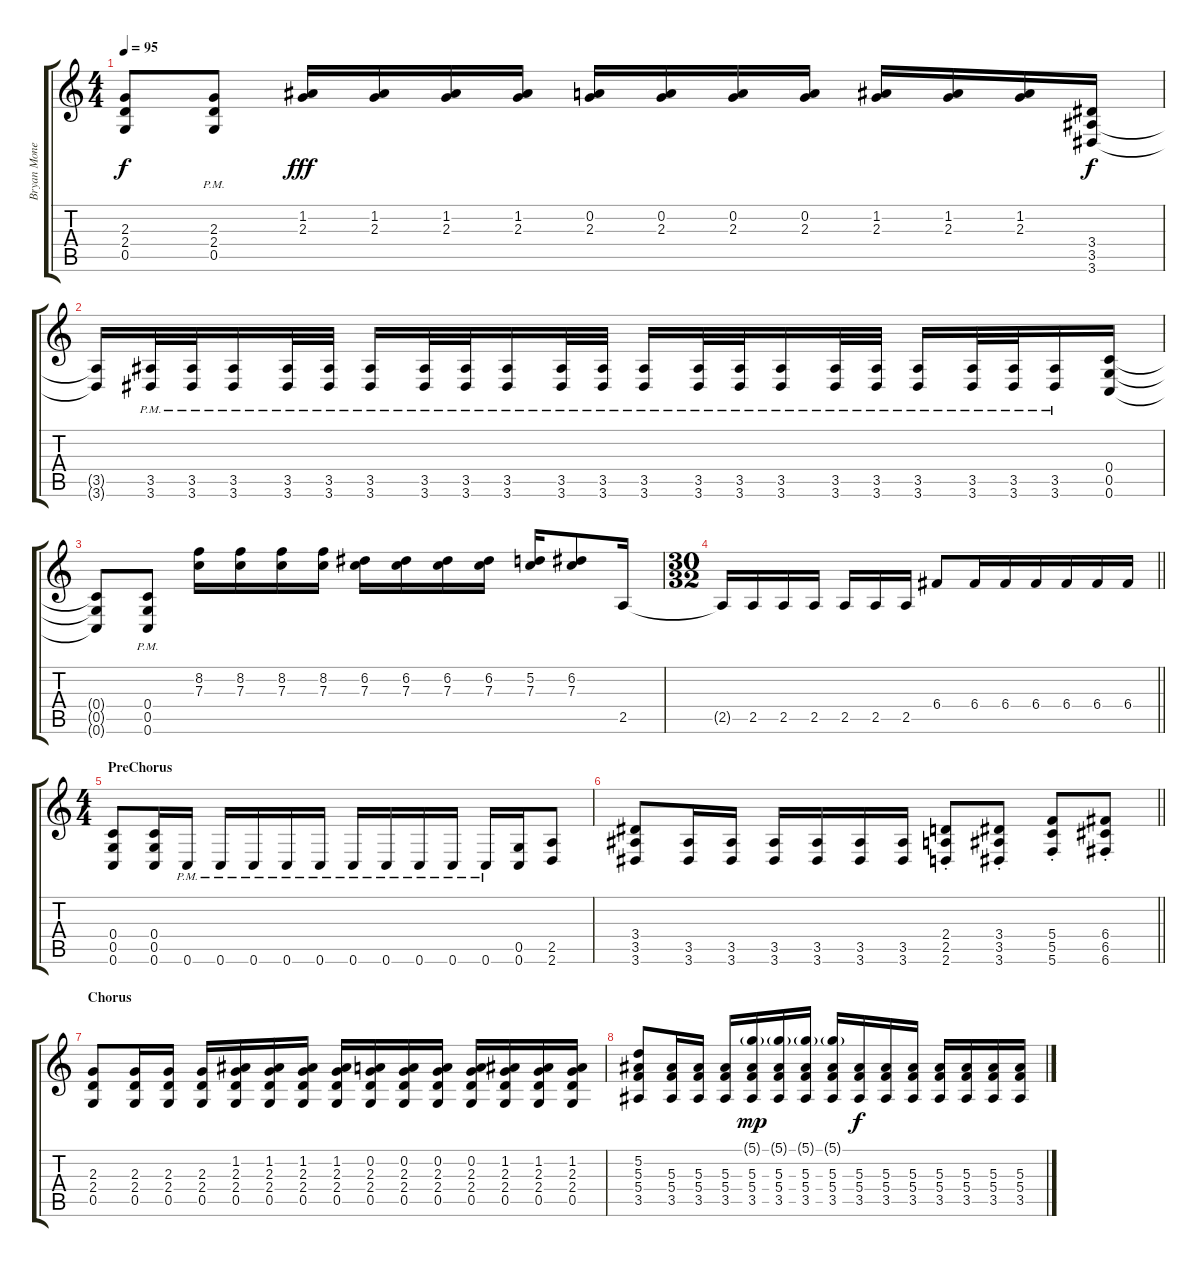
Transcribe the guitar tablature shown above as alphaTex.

\track ("Bryan Money (Gtr.1)" "Bryan Mone") {instrument distortionguitar}
\staff {score tabs}
\tuning (D4 A3 F3 C3 G2 C2) {hide}
\ts (4 4)
\tempo 95
\clef g2
\ks c
(2.3 2.4 0.5).8{dy f} (2.3{pm} 2.4{pm} 0.5{pm}).8 (1.2 2.3).16{dy fff} (1.2 2.3).16 (1.2 2.3).16 (1.2 2.3).16 (0.2 2.3).16 (0.2 2.3).16 (0.2 2.3).16 (0.2 2.3).16 (1.2 2.3).16 (1.2 2.3).16 (1.2 2.3).16 (3.4 3.5 3.6).16{dy f} |
(3.5{t} 3.6{t}).16 (3.5{pm} 3.6{pm}).32 (3.5{pm} 3.6{pm}).32 (3.5{pm} 3.6{pm}).16 (3.5{pm} 3.6{pm}).32 (3.5{pm} 3.6{pm}).32 (3.5{pm} 3.6{pm}).16 (3.5{pm} 3.6{pm}).32 (3.5{pm} 3.6{pm}).32 (3.5{pm} 3.6{pm}).16 (3.5{pm} 3.6{pm}).32 (3.5{pm} 3.6{pm}).32 (3.5{pm} 3.6{pm}).16 (3.5{pm} 3.6{pm}).32 (3.5{pm} 3.6{pm}).32 (3.5{pm} 3.6{pm}).16 (3.5{pm} 3.6{pm}).32 (3.5{pm} 3.6{pm}).32 (3.5{pm} 3.6{pm}).16 (3.5{pm} 3.6{pm}).32 (3.5{pm} 3.6{pm}).32 (3.5{pm} 3.6{pm}).16 (0.4 0.5 0.6).16 |
(0.4{t} 0.5{t} 0.6{t}).8 (0.4{pm} 0.5{pm} 0.6{pm}).8 (8.2 7.3).16 (8.2 7.3).16 (8.2 7.3).16 (8.2 7.3).16 (6.2 7.3).16 (6.2 7.3).16 (6.2 7.3).16 (6.2 7.3).16 (5.2 7.3).16 (6.2 7.3).8 2.5.16 |
\ts (30 32)
\barLineRight lightlight
2.5{t}.16 2.5.16{beam merge} 2.5.16{beam merge} 2.5.16 2.5.16{beam merge} 2.5.16{beam merge} 2.5.16{beam split} 6.4.8{beam merge} 6.4.16 6.4.16{beam merge} 6.4.16{beam merge} 6.4.16 6.4.16{beam merge} 6.4.16 |
\ts (4 4)
\section ("" "PreChorus")
(0.4 0.5 0.6).8 (0.4 0.5 0.6).16 0.6{pm}.16 0.6{pm}.16 0.6{pm}.16 0.6{pm}.16 0.6{pm}.16 0.6{pm}.16 0.6{pm}.16 0.6{pm}.16 0.6{pm}.16 0.6{pm}.16 (0.5 0.6).16 (2.5 2.6).8 |
\barLineRight lightlight
(3.4 3.5 3.6).8 (3.5 3.6).16 (3.5 3.6).16 (3.5 3.6).16 (3.5 3.6).16 (3.5 3.6).16 (3.5 3.6).16 (2.4{st} 2.5{st} 2.6{st}).8 (3.4{st} 3.5{st} 3.6{st}).8 (5.4{st} 5.5{st} 5.6{st}).8 (6.4{st} 6.5{st} 6.6{st}).8 |
\section ("" "Chorus")
(2.3 2.4 0.5).8 (2.3 2.4 0.5).16 (2.3 2.4 0.5).16 (2.3 2.4 0.5).16 (1.2 2.3 2.4 0.5).16 (1.2 2.3 2.4 0.5).16 (1.2 2.3 2.4 0.5).16 (1.2 2.3 2.4 0.5).16 (0.2 2.3 2.4 0.5).16 (0.2 2.3 2.4 0.5).16 (0.2 2.3 2.4 0.5).16 (0.2 2.3 2.4 0.5).16 (1.2 2.3 2.4 0.5).16 (1.2 2.3 2.4 0.5).16 (1.2 2.3 2.4 0.5).16 |
(5.2 5.3 5.4 3.5).8 (5.3 5.4 3.5).16 (5.3 5.4 3.5).16 (5.3 5.4 3.5).16 (5.1{g} 5.3 5.4 3.5).16{dy mp} (5.1{g} 5.3 5.4 3.5).16 (5.1{g} 5.3 5.4 3.5).16 (5.1{g} 5.3 5.4 3.5).16 (5.3 5.4 3.5).16{dy f} (5.3 5.4 3.5).16 (5.3 5.4 3.5).16 (5.3 5.4 3.5).16 (5.3 5.4 3.5).16 (5.3 5.4 3.5).16 (5.3 5.4 3.5).16
